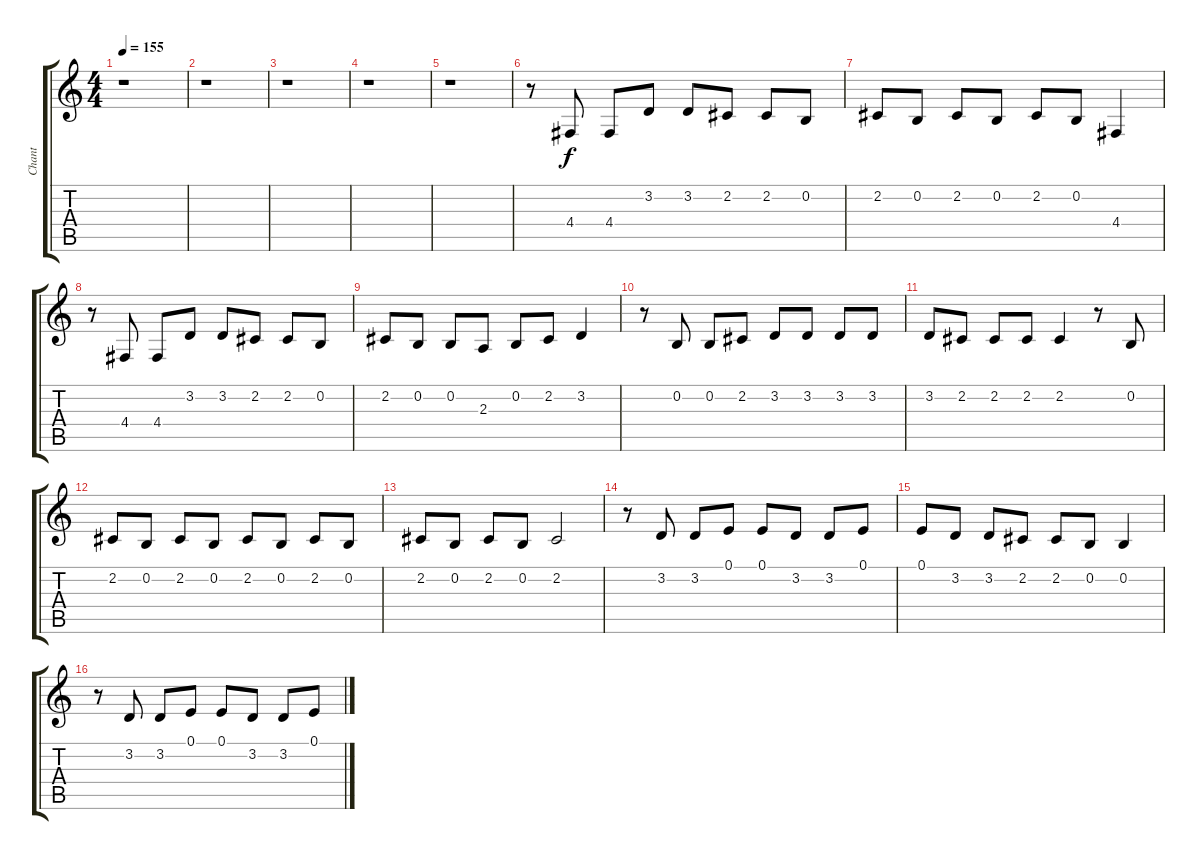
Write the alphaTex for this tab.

\track ("Chant" "Chant") {instrument reedorgan}
\staff {score tabs}
\tuning (E4 B3 G3 D3 A2 E2) {hide}
\ts (4 4)
\tempo 155
\clef g2
\ks c
r.1{dy f} |
r.1 |
r.1 |
r.1 |
r.1 |
r.8 4.4.8 4.4.8 3.2.8 3.2.8 2.2.8 2.2.8 0.2.8 |
2.2.8 0.2.8 2.2.8 0.2.8 2.2.8 0.2.8 4.4.4 |
r.8 4.4.8 4.4.8 3.2.8 3.2.8 2.2.8 2.2.8 0.2.8 |
2.2.8 0.2.8 0.2.8 2.3.8 0.2.8 2.2.8 3.2.4 |
r.8 0.2.8 0.2.8 2.2.8 3.2.8 3.2.8 3.2.8 3.2.8 |
3.2.8 2.2.8 2.2.8 2.2.8 2.2.4 r.8 0.2.8 |
2.2.8 0.2.8 2.2.8 0.2.8 2.2.8 0.2.8 2.2.8 0.2.8 |
2.2.8 0.2.8 2.2.8 0.2.8 2.2.2 |
r.8 3.2.8 3.2.8 0.1.8 0.1.8 3.2.8 3.2.8 0.1.8 |
0.1.8 3.2.8 3.2.8 2.2.8 2.2.8 0.2.8 0.2.4 |
r.8 3.2.8 3.2.8 0.1.8 0.1.8 3.2.8 3.2.8 0.1.8
